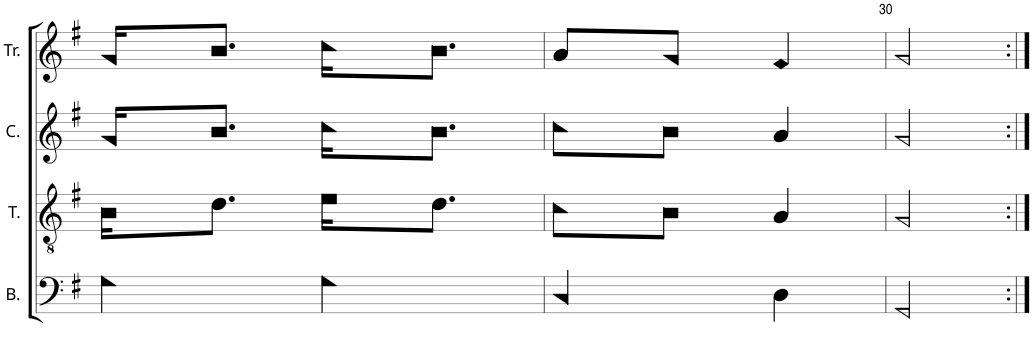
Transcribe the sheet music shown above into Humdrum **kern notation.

**kern	**kern	**kern	**kern
*part4	*part3	*part2	*part1
*staff4	*staff3	*staff2	*staff1
*I"B.	*I"T.	*I"C.	*I"Tr.
*I'B.	*I'T.	*I'C.	*I'Tr.
!!LO:PB:g=z
*clefF4	*clefGv2	*clefG2	*clefG2
*k[f#]	*k[f#]	*k[f#]	*k[f#]
*M2/4	*M2/4	*M2/4	*M2/4
=28	=28	=28	=28
4G!\	16B!\KL	16g!/KL	16g!/KL
.	8.d!\J	8.b!/J	8.b!/J
4G!\	16e!\KL	16cc!\KL	16cc!\KL
.	8.d!\J	8.b!\J	8.b!\J
=29	=29	=29	=29
4C!/	8c!\L	8cc!\L	8a!/L
.	8B!\J	8b!\J	8g!/J
4D!\	4A!/	4a!/	4f#!/
=30	=30	=30	=30
2GG!/	2G!/	2g!/	2g!/
=:|!	=:|!	=:|!	=:|!
*-	*-	*-	*-
